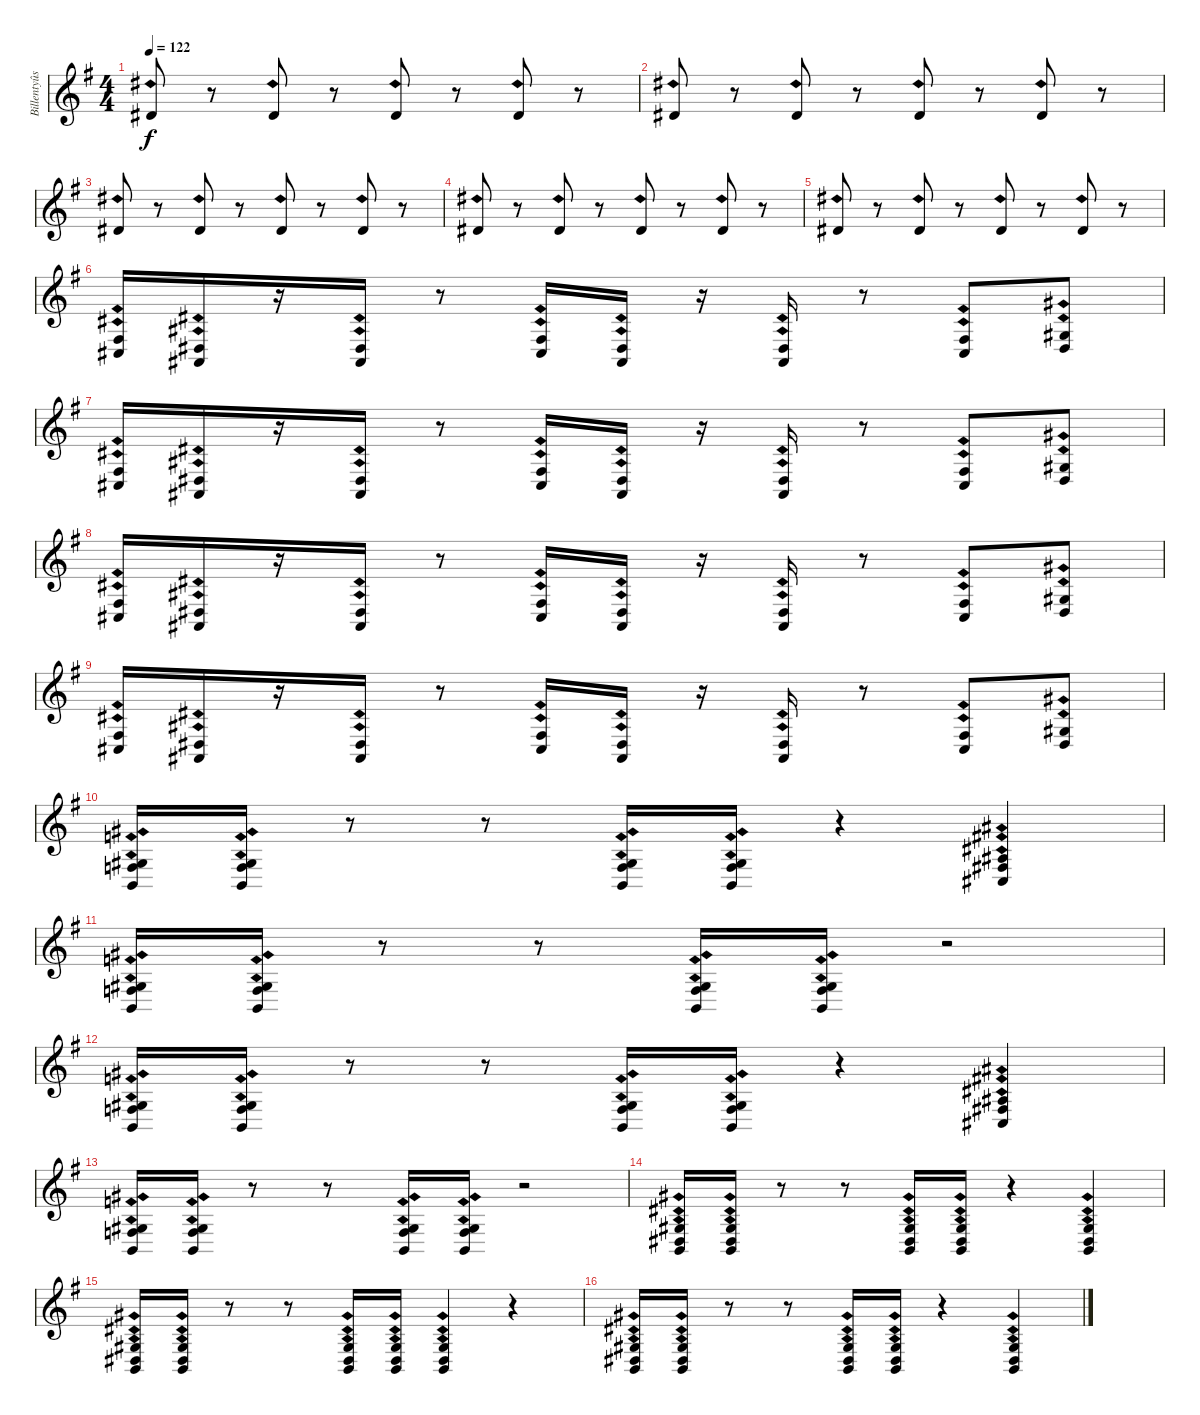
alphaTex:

\track ("Billentyûs (Mats Olausson)" "Billentyûs") {instrument drawbarorgan}
\staff {score}
\tuning (E4 B3 G3 D3 A2 E2) {hide}
\ts (4 4)
\tempo 122
\clef g2
\ks g
4.2{ph 12}.8{dy f} r.8 4.2{ph 12}.8 r.8 4.2{ph 12}.8 r.8 4.2{ph 12}.8 r.8 |
4.2{ph 12}.8 r.8 4.2{ph 12}.8 r.8 4.2{ph 12}.8 r.8 4.2{ph 12}.8 r.8 |
4.2{ph 12}.8 r.8 4.2{ph 12}.8 r.8 4.2{ph 12}.8 r.8 4.2{ph 12}.8 r.8 |
4.2{ph 12}.8 r.8 4.2{ph 12}.8 r.8 4.2{ph 12}.8 r.8 4.2{ph 12}.8 r.8 |
4.2{ph 12}.8 r.8 4.2{ph 12}.8 r.8 4.2{ph 12}.8 r.8 4.2{ph 12}.8 r.8 |
(4.4{ph 12} 4.5{ph 12}).16{volume 8 instrument drawbarorgan} (1.4{ph 12} 1.5{ph 12}).16 r.16 (1.4{ph 12} 1.5{ph 12}).16 r.8 (4.4{ph 12} 4.5{ph 12}).16 (1.4{ph 12} 1.5{ph 12}).16 r.16 (1.4{ph 12} 1.5{ph 12}).16 r.8{beam split} (4.4{ph 12} 4.5{ph 12}).8 (1.3{ph 12} 1.4{ph 12}).8 |
(4.4{ph 12} 4.5{ph 12}).16 (1.4{ph 12} 1.5{ph 12}).16 r.16 (1.4{ph 12} 1.5{ph 12}).16 r.8 (4.4{ph 12} 4.5{ph 12}).16 (1.4{ph 12} 1.5{ph 12}).16 r.16 (1.4{ph 12} 1.5{ph 12}).16 r.8{beam split} (4.4{ph 12} 4.5{ph 12}).8 (1.3{ph 12} 1.4{ph 12}).8 |
(4.4{ph 12} 4.5{ph 12}).16 (1.4{ph 12} 1.5{ph 12}).16 r.16 (1.4{ph 12} 1.5{ph 12}).16 r.8 (4.4{ph 12} 4.5{ph 12}).16 (1.4{ph 12} 1.5{ph 12}).16 r.16 (1.4{ph 12} 1.5{ph 12}).16 r.8{beam split} (4.4{ph 12} 4.5{ph 12}).8 (1.3{ph 12} 1.4{ph 12}).8 |
(4.4{ph 12} 4.5{ph 12}).16 (1.4{ph 12} 1.5{ph 12}).16 r.16 (1.4{ph 12} 1.5{ph 12}).16 r.8 (4.4{ph 12} 4.5{ph 12}).16 (1.4{ph 12} 1.5{ph 12}).16 r.16 (1.4{ph 12} 1.5{ph 12}).16 r.8{beam split} (4.4{ph 12} 4.5{ph 12}).8 (1.3{ph 12} 1.4{ph 12}).8 |
(1.3{ph 12} 3.4{ph 12} 2.5{ph 12}).16 (1.3{ph 12} 3.4{ph 12} 2.5{ph 12}).16 r.8 r.8 (1.3{ph 12} 3.4{ph 12} 2.5{ph 12}).16 (1.3{ph 12} 3.4{ph 12} 2.5{ph 12}).16 r.4 (3.3{ph 12} 4.4{ph 12} 4.5{ph 12}).4 |
(1.3{ph 12} 3.4{ph 12} 2.5{ph 12}).16 (1.3{ph 12} 3.4{ph 12} 2.5{ph 12}).16 r.8 r.8 (1.3{ph 12} 3.4{ph 12} 2.5{ph 12}).16 (1.3{ph 12} 3.4{ph 12} 2.5{ph 12}).16 r.2 |
(1.3{ph 12} 3.4{ph 12} 2.5{ph 12}).16 (1.3{ph 12} 3.4{ph 12} 2.5{ph 12}).16 r.8 r.8 (1.3{ph 12} 3.4{ph 12} 2.5{ph 12}).16 (1.3{ph 12} 3.4{ph 12} 2.5{ph 12}).16 r.4 (3.3{ph 12} 4.4{ph 12} 4.5{ph 12}).4 |
(1.3{ph 12} 3.4{ph 12} 2.5{ph 12}).16 (1.3{ph 12} 3.4{ph 12} 2.5{ph 12}).16 r.8 r.8 (1.3{ph 12} 3.4{ph 12} 2.5{ph 12}).16 (1.3{ph 12} 3.4{ph 12} 2.5{ph 12}).16 r.2 |
(1.3{ph 12} 1.4{ph 12} 2.5{ph 12}).16 (1.3{ph 12} 1.4{ph 12} 2.5{ph 12}).16 r.8 r.8 (1.3{ph 12} 1.4{ph 12} 2.5{ph 12}).16 (1.3{ph 12} 1.4{ph 12} 2.5{ph 12}).16 r.4 (1.3{ph 12} 1.4{ph 12} 2.5{ph 12}).4 |
(1.3{ph 12} 1.4{ph 12} 2.5{ph 12}).16 (1.3{ph 12} 1.4{ph 12} 2.5{ph 12}).16 r.8 r.8 (1.3{ph 12} 1.4{ph 12} 2.5{ph 12}).16 (1.3{ph 12} 1.4{ph 12} 2.5{ph 12}).16 (1.3{ph 12} 1.4{ph 12} 2.5{ph 12}).4 r.4 |
(1.3{ph 12} 1.4{ph 12} 2.5{ph 12}).16 (1.3{ph 12} 1.4{ph 12} 2.5{ph 12}).16 r.8 r.8 (1.3{ph 12} 1.4{ph 12} 2.5{ph 12}).16 (1.3{ph 12} 1.4{ph 12} 2.5{ph 12}).16 r.4 (1.3{ph 12} 1.4{ph 12} 2.5{ph 12}).4
